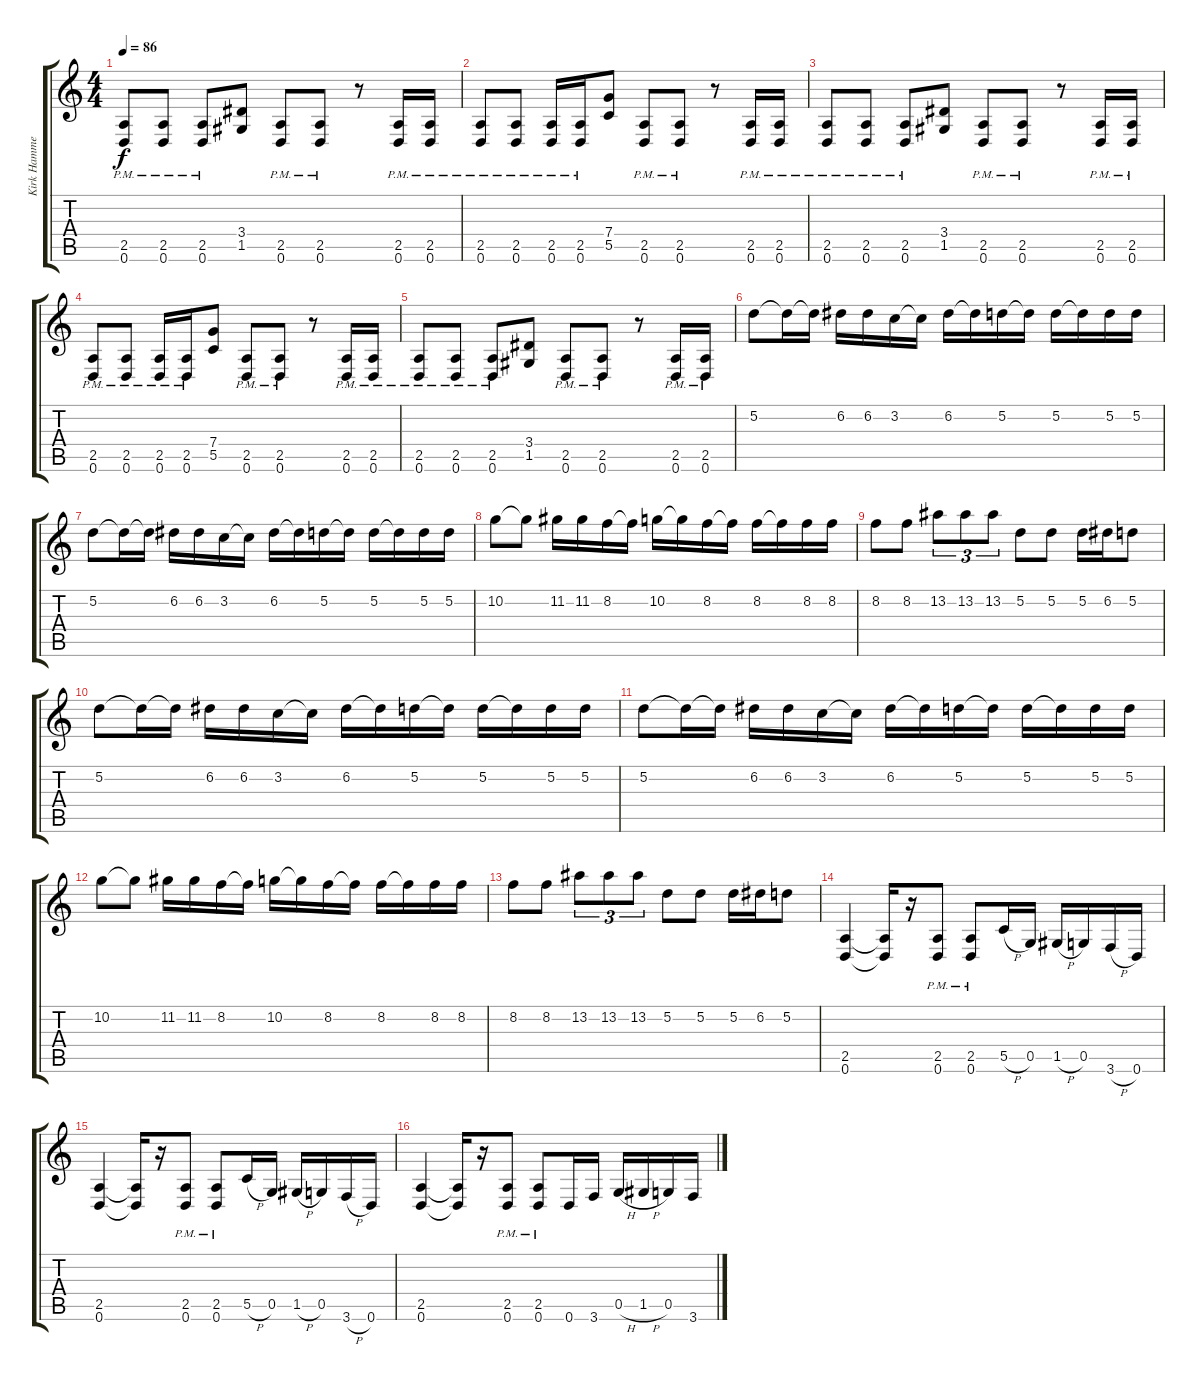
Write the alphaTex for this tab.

\track ("Kirk Hammett" "Kirk Hamme") {instrument distortionguitar}
\staff {score tabs}
\tuning (D4 A3 F3 C3 G2 D2) {hide}
\ts (4 4)
\tempo 86
\clef g2
\ks c
(2.5{pm} 0.6{pm}).8{dy f} (2.5{pm} 0.6{pm}).8 (2.5{pm} 0.6{pm}).8 (3.4 1.5).8 (2.5{pm} 0.6{pm}).8 (2.5{pm} 0.6{pm}).8 r.8 (2.5{pm} 0.6{pm}).16 (2.5{pm} 0.6{pm}).16 |
(2.5{pm} 0.6{pm}).8 (2.5{pm} 0.6{pm}).8 (2.5{pm} 0.6{pm}).16 (2.5{pm} 0.6{pm}).16 (7.4 5.5).8 (2.5{pm} 0.6{pm}).8 (2.5{pm} 0.6{pm}).8 r.8 (2.5{pm} 0.6{pm}).16 (2.5{pm} 0.6{pm}).16 |
(2.5{pm} 0.6{pm}).8 (2.5{pm} 0.6{pm}).8 (2.5{pm} 0.6{pm}).8 (3.4 1.5).8 (2.5{pm} 0.6{pm}).8 (2.5{pm} 0.6{pm}).8 r.8 (2.5{pm} 0.6{pm}).16 (2.5{pm} 0.6{pm}).16 |
(2.5{pm} 0.6{pm}).8 (2.5{pm} 0.6{pm}).8 (2.5{pm} 0.6{pm}).16 (2.5{pm} 0.6{pm}).16 (7.4 5.5).8 (2.5{pm} 0.6{pm}).8 (2.5{pm} 0.6{pm}).8 r.8 (2.5{pm} 0.6{pm}).16 (2.5{pm} 0.6{pm}).16 |
(2.5{pm} 0.6{pm}).8 (2.5{pm} 0.6{pm}).8 (2.5{pm} 0.6{pm}).8 (3.4 1.5).8 (2.5{pm} 0.6{pm}).8 (2.5{pm} 0.6{pm}).8 r.8 (2.5{pm} 0.6{pm}).16 (2.5{pm} 0.6{pm}).16 |
5.2.8 5.2{t}.16 5.2{t}.16 6.2.16 6.2.16 3.2.16 3.2{t}.16 6.2.16 6.2{t}.16 5.2.16 5.2{t}.16 5.2.16 5.2{t}.16 5.2.16 5.2.16 |
5.2.8 5.2{t}.16 5.2{t}.16 6.2.16 6.2.16 3.2.16 3.2{t}.16 6.2.16 6.2{t}.16 5.2.16 5.2{t}.16 5.2.16 5.2{t}.16 5.2.16 5.2.16 |
10.2.8 10.2{t}.8 11.2.16 11.2.16 8.2.16 8.2{t}.16 10.2.16 10.2{t}.16 8.2.16 8.2{t}.16 8.2.16 8.2{t}.16 8.2.16 8.2.16 |
8.2.8 8.2.8 13.2.8{tu (3 2)} 13.2.8{tu (3 2)} 13.2.8{tu (3 2)} 5.2.8 5.2.8 5.2.16 6.2.16 5.2.8 |
5.2.8 5.2{t}.16 5.2{t}.16 6.2.16 6.2.16 3.2.16 3.2{t}.16 6.2.16 6.2{t}.16 5.2.16 5.2{t}.16 5.2.16 5.2{t}.16 5.2.16 5.2.16 |
5.2.8 5.2{t}.16 5.2{t}.16 6.2.16 6.2.16 3.2.16 3.2{t}.16 6.2.16 6.2{t}.16 5.2.16 5.2{t}.16 5.2.16 5.2{t}.16 5.2.16 5.2.16 |
10.2.8 10.2{t}.8 11.2.16 11.2.16 8.2.16 8.2{t}.16 10.2.16 10.2{t}.16 8.2.16 8.2{t}.16 8.2.16 8.2{t}.16 8.2.16 8.2.16 |
8.2.8 8.2.8 13.2.8{tu (3 2)} 13.2.8{tu (3 2)} 13.2.8{tu (3 2)} 5.2.8 5.2.8 5.2.16 6.2.16 5.2.8 |
(2.5 0.6).4 (2.5{t} 0.6{t}).16 r.16 (2.5{pm} 0.6{pm}).8 (2.5{pm} 0.6{pm}).8 5.5{h}.16 0.5.16 1.5{h}.16 0.5.16 3.6{h}.16 0.6.16 |
(2.5 0.6).4 (2.5{t} 0.6{t}).16 r.16 (2.5{pm} 0.6{pm}).8 (2.5{pm} 0.6{pm}).8 5.5{h}.16 0.5.16 1.5{h}.16 0.5.16 3.6{h}.16 0.6.16 |
(2.5 0.6).4 (2.5{t} 0.6{t}).16 r.16 (2.5{pm} 0.6{pm}).8 (2.5{pm} 0.6{pm}).8 0.6.16 3.6.16 0.5{h}.16 1.5{h}.16 0.5.16 3.6.16
